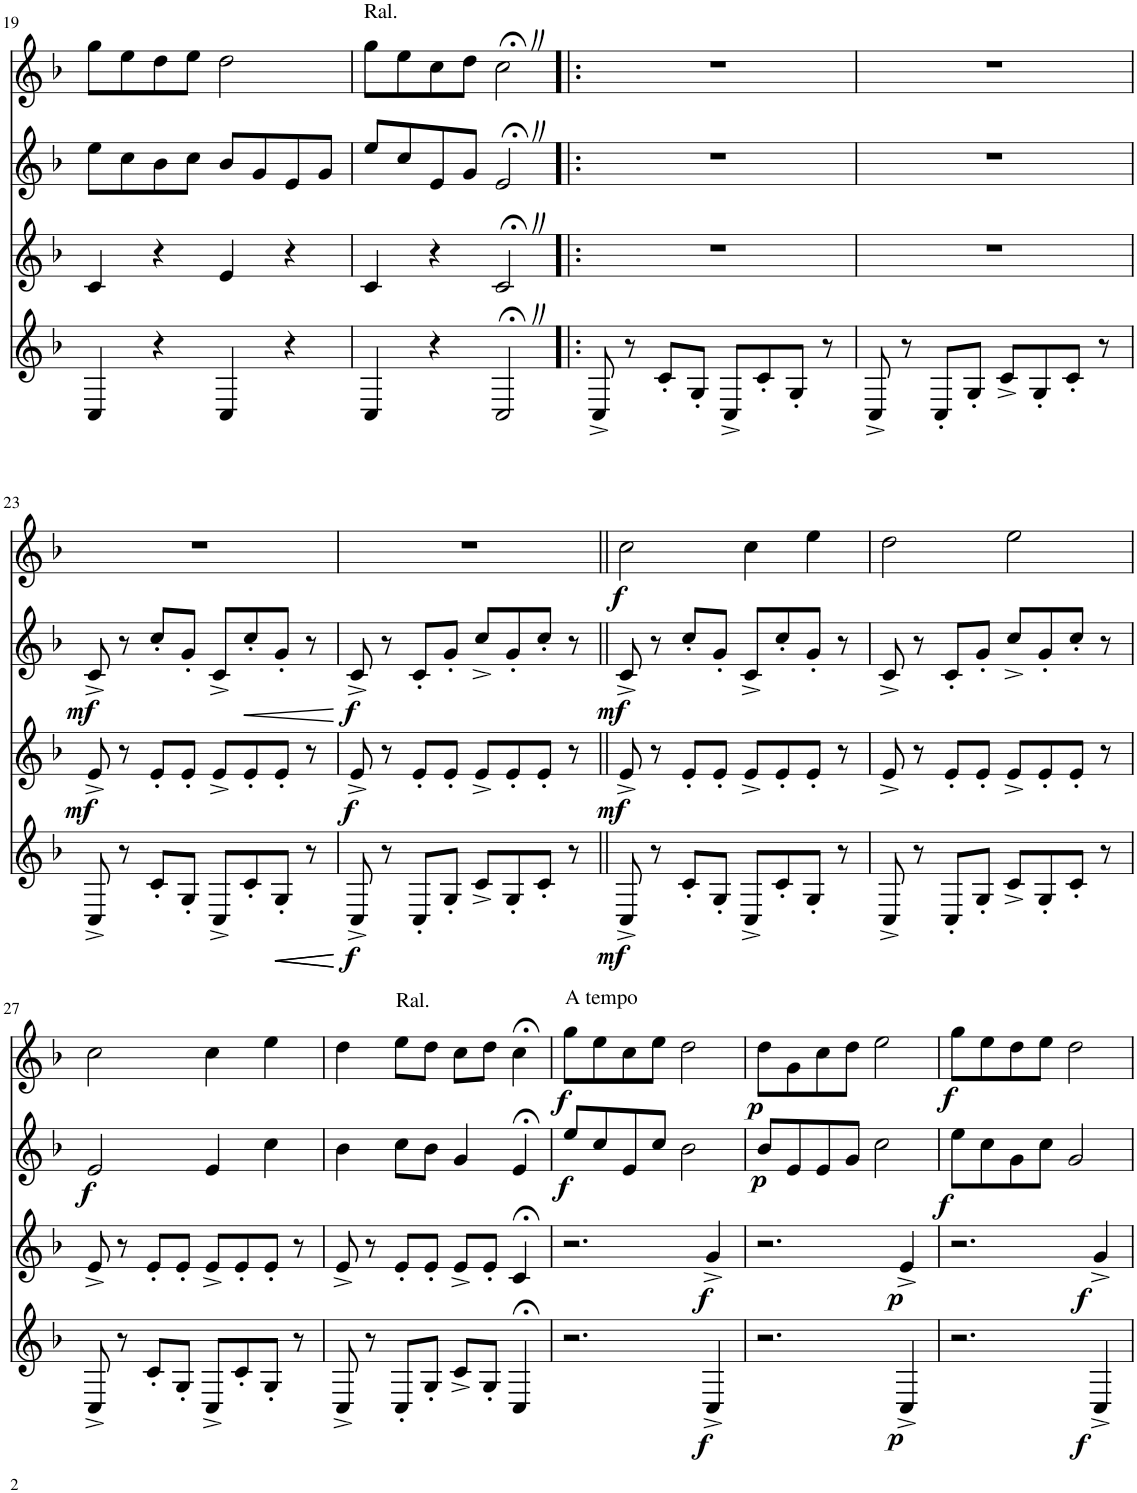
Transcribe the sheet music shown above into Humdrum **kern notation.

**kern	**dynam	**kern	**dynam	**kern	**dynam	**kern	**dynam
*part4	*part4	*part3	*part3	*part2	*part2	*part1	*part1
*staff4	*staff4	*staff3	*staff3	*staff2	*staff2	*staff1	*staff1
*I"Cor en Fa	*	*I"Cor en Fa	*	*I"Cor en Fa	*	*I"Cor en Fa	*
!!LO:PB:g=z
*clefG2	*	*clefG2	*	*clefG2	*	*clefG2	*
*Trd4c7	*	*Trd4c7	*	*Trd4c7	*	*Trd4c7	*
*k[b-]	*	*k[b-]	*	*k[b-]	*	*k[b-]	*
*M4/4	*	*M4/4	*	*M4/4	*	*M4/4	*
=19	=19	=19	=19	=19	=19	=19	=19
4C/	.	4c/	.	8ee\L	.	8gg\L	.
.	.	.	.	8cc\	.	8ee\	.
4r	.	4r	.	8b-\	.	8dd\	.
.	.	.	.	8cc\J	.	8ee\J	.
4C/	.	4e/	.	8b-/L	.	2dd\	.
.	.	.	.	8g/	.	.	.
4r	.	4r	.	8e/	.	.	.
.	.	.	.	8g/J	.	.	.
=20	=20	=20	=20	=20	=20	=20	=20
!	!	!	!	!	!	!LO:TX:a:t=Ral.	!
4C/	.	4c/	.	8ee/L	.	8gg\L	.
.	.	.	.	8cc/	.	8ee\	.
4r	.	4r	.	8e/	.	8cc\	.
.	.	.	.	8g/J	.	8dd\J	.
2C;<Z/	.	2c;<Z/	.	2e;<Z/	.	2cc;<Z\	.
=21!|:	=21!|:	=21!|:	=21!|:	=21!|:	=21!|:	=21!|:	=21!|:
8C^/	.	1r	.	1r	.	1r	.
8r	.	.	.	.	.	.	.
8c'/L	.	.	.	.	.	.	.
8G'/J	.	.	.	.	.	.	.
8C^/L	.	.	.	.	.	.	.
8c'/	.	.	.	.	.	.	.
8G'/J	.	.	.	.	.	.	.
8r	.	.	.	.	.	.	.
=22	=22	=22	=22	=22	=22	=22	=22
8C^/	.	1r	.	1r	.	1r	.
8r	.	.	.	.	.	.	.
8C'/L	.	.	.	.	.	.	.
8G'/J	.	.	.	.	.	.	.
8c^/L	.	.	.	.	.	.	.
8G'/	.	.	.	.	.	.	.
8c'/J	.	.	.	.	.	.	.
8r	.	.	.	.	.	.	.
!!LO:LB:g=z
=23	=23	=23	=23	=23	=23	=23	=23
!	!	!	!LO:DY:b	!	!LO:DY:b	!	!
8C^/	.	8e^/	mf	8c^/	mf	1r	.
8r	.	8r	.	8r	.	.	.
8c'/L	.	8e'/L	.	8cc'/L	.	.	.
8G'/J	.	8e'/J	.	8g'/J	.	.	.
8C^/L	.	8e^/L	.	8c^/L	.	.	.
!	!	!	!	!	!LO:HP:b	!	!
8c'/	.	8e'/	.	8cc'/	<	.	.
!	!LO:HP:b	!	!	!	!	!	!
8G'/J	<	8e'/J	.	8g'/J	.	.	.
!	!LO:HP:b	!	!	!	!	!	!
8r	<	8r	.	8r	.	.	.
.	[ [	.	.	.	[	.	.
=24	=24	=24	=24	=24	=24	=24	=24
!	!LO:DY:b	!	!LO:DY:b	!	!LO:DY:b	!	!
8C^/	f	8e^/	f	8c^/	f	1r	.
8r	.	8r	.	8r	.	.	.
8C'/L	.	8e'/L	.	8c'/L	.	.	.
8G'/J	.	8e'/J	.	8g'/J	.	.	.
8c^/L	.	8e^/L	.	8cc^/L	.	.	.
8G'/	.	8e'/	.	8g'/	.	.	.
8c'/J	.	8e'/J	.	8cc'/J	.	.	.
8r	.	8r	.	8r	.	.	.
=25||	=25||	=25||	=25||	=25||	=25||	=25||	=25||
!	!LO:DY:b	!	!LO:DY:b	!	!LO:DY:b	!	!LO:DY:b
8C^/	mf	8e^/	mf	8c^/	mf	2cc\	f
8r	.	8r	.	8r	.	.	.
8c'/L	.	8e'/L	.	8cc'/L	.	.	.
8G'/J	.	8e'/J	.	8g'/J	.	.	.
8C^/L	.	8e^/L	.	8c^/L	.	4cc\	.
8c'/	.	8e'/	.	8cc'/	.	.	.
8G'/J	.	8e'/J	.	8g'/J	.	4ee\	.
8r	.	8r	.	8r	.	.	.
=26	=26	=26	=26	=26	=26	=26	=26
8C^/	.	8e^/	.	8c^/	.	2dd\	.
8r	.	8r	.	8r	.	.	.
8C'/L	.	8e'/L	.	8c'/L	.	.	.
8G'/J	.	8e'/J	.	8g'/J	.	.	.
8c^/L	.	8e^/L	.	8cc^/L	.	2ee\	.
8G'/	.	8e'/	.	8g'/	.	.	.
8c'/J	.	8e'/J	.	8cc'/J	.	.	.
8r	.	8r	.	8r	.	.	.
!!LO:LB:g=z
=27	=27	=27	=27	=27	=27	=27	=27
!	!	!	!	!	!LO:DY:b	!	!
8C^/	.	8e^/	.	2e/	f	2cc\	.
8r	.	8r	.	.	.	.	.
8c'/L	.	8e'/L	.	.	.	.	.
8G'/J	.	8e'/J	.	.	.	.	.
8C^/L	.	8e^/L	.	4e/	.	4cc\	.
8c'/	.	8e'/	.	.	.	.	.
8G'/J	.	8e'/J	.	4cc\	.	4ee\	.
8r	.	8r	.	.	.	.	.
=28	=28	=28	=28	=28	=28	=28	=28
8C^/	.	8e^/	.	4b-\	.	4dd\	.
8r	.	8r	.	.	.	.	.
!	!	!	!	!	!	!LO:TX:a:t=Ral.	!
8C'/L	.	8e'/L	.	8cc\L	.	8ee\L	.
8G'/J	.	8e'/J	.	8b-\J	.	8dd\J	.
8c^/L	.	8e^/L	.	4g/	.	8cc\L	.
8G'/J	.	8e'/J	.	.	.	8dd\J	.
4C;</	.	4c;</	.	4e;</	.	4cc;<\	.
=29	=29	=29	=29	=29	=29	=29	=29
!	!	!	!	!	!	!LO:TX:a:t=A tempo	!
!	!	!	!	!	!LO:DY:b	!	!LO:DY:b
2.r	.	2.r	.	8ee/L	f	8gg\L	f
.	.	.	.	8cc/	.	8ee\	.
.	.	.	.	8e/	.	8cc\	.
.	.	.	.	8cc/J	.	8ee\J	.
.	.	.	.	2b-\	.	2dd\	.
!	!LO:DY:b	!	!LO:DY:b	!	!	!	!
4C^/	f	4g^/	f	.	.	.	.
=30	=30	=30	=30	=30	=30	=30	=30
!	!	!	!	!	!LO:DY:b	!	!LO:DY:b
2.r	.	2.r	.	8b-/L	p	8dd\L	p
.	.	.	.	8e/	.	8g\	.
.	.	.	.	8e/	.	8cc\	.
.	.	.	.	8g/J	.	8dd\J	.
.	.	.	.	2cc\	.	2ee\	.
!	!LO:DY:b	!	!LO:DY:b	!	!	!	!
4C^/	p	4e^/	p	.	.	.	.
=31	=31	=31	=31	=31	=31	=31	=31
!	!	!	!	!	!LO:DY:b	!	!LO:DY:b
2.r	.	2.r	.	8ee\L	f	8gg\L	f
.	.	.	.	8cc\	.	8ee\	.
.	.	.	.	8g\	.	8dd\	.
.	.	.	.	8cc\J	.	8ee\J	.
.	.	.	.	2g/	.	2dd\	.
!	!LO:DY:b	!	!LO:DY:b	!	!	!	!
4C^/	f	4g^/	f	.	.	.	.
=	=	=	=	=	=	=	=
*-	*-	*-	*-	*-	*-	*-	*-
